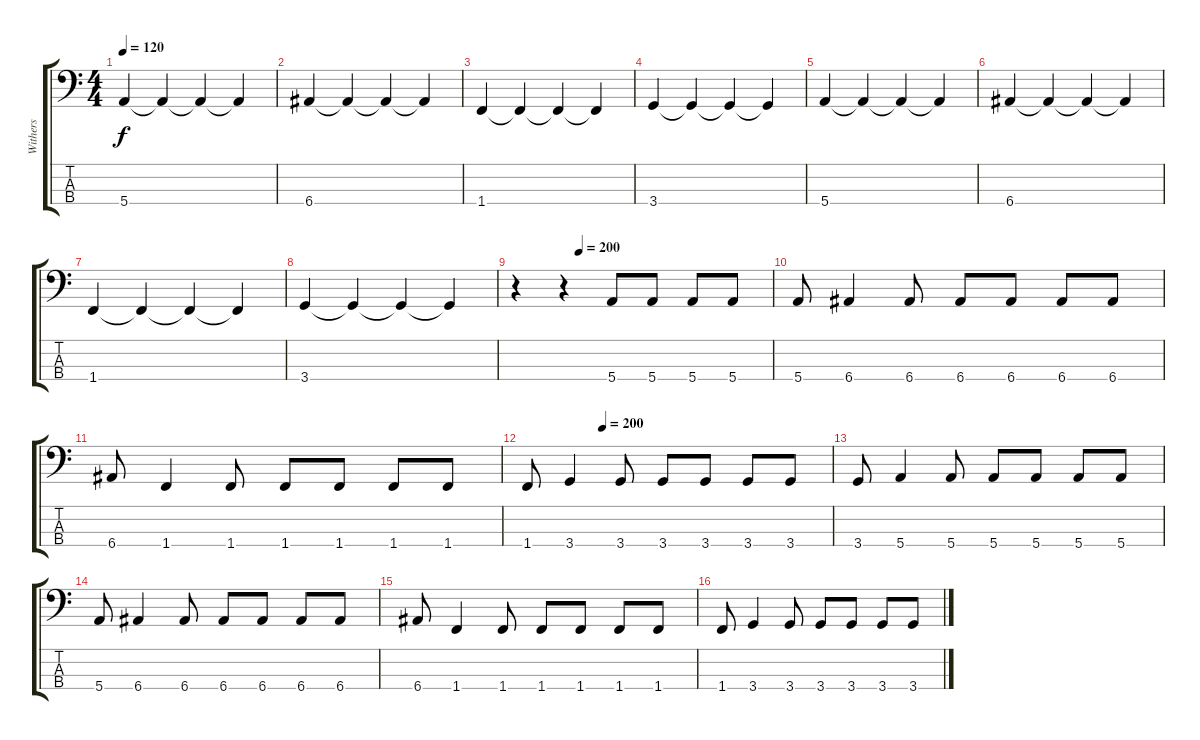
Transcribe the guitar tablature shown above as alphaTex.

\track ("Withers" "Withers") {instrument electricbasspick}
\staff {score tabs}
\tuning (G2 D2 A1 E1) {hide}
\ts (4 4)
\tempo 120
\clef f4
\ks c
5.4.4{dy f instrument electricbasspick} 5.4{t}.4 5.4{t}.4 5.4{t}.4 |
6.4.4 6.4{t}.4 6.4{t}.4 6.4{t}.4 |
1.4.4 1.4{t}.4 1.4{t}.4 1.4{t}.4 |
3.4.4 3.4{t}.4 3.4{t}.4 3.4{t}.4 |
5.4.4 5.4{t}.4 5.4{t}.4 5.4{t}.4 |
6.4.4 6.4{t}.4 6.4{t}.4 6.4{t}.4 |
1.4.4 1.4{t}.4 1.4{t}.4 1.4{t}.4 |
3.4.4 3.4{t}.4 3.4{t}.4 3.4{t}.4 |
\tempo (200 0.25)
r.4 r.4 5.4.8{instrument electricbasspick} 5.4.8 5.4.8 5.4.8 |
5.4.8 6.4.4 6.4.8 6.4.8 6.4.8 6.4.8 6.4.8 |
6.4.8 1.4.4 1.4.8 1.4.8 1.4.8 1.4.8 1.4.8 |
\tempo (200 0.25)
1.4.8 3.4.4 3.4.8 3.4.8 3.4.8 3.4.8 3.4.8 |
3.4.8 5.4.4 5.4.8 5.4.8 5.4.8 5.4.8 5.4.8 |
5.4.8 6.4.4 6.4.8 6.4.8 6.4.8 6.4.8 6.4.8 |
6.4.8 1.4.4 1.4.8 1.4.8 1.4.8 1.4.8 1.4.8 |
1.4.8 3.4.4 3.4.8 3.4.8 3.4.8 3.4.8 3.4.8
